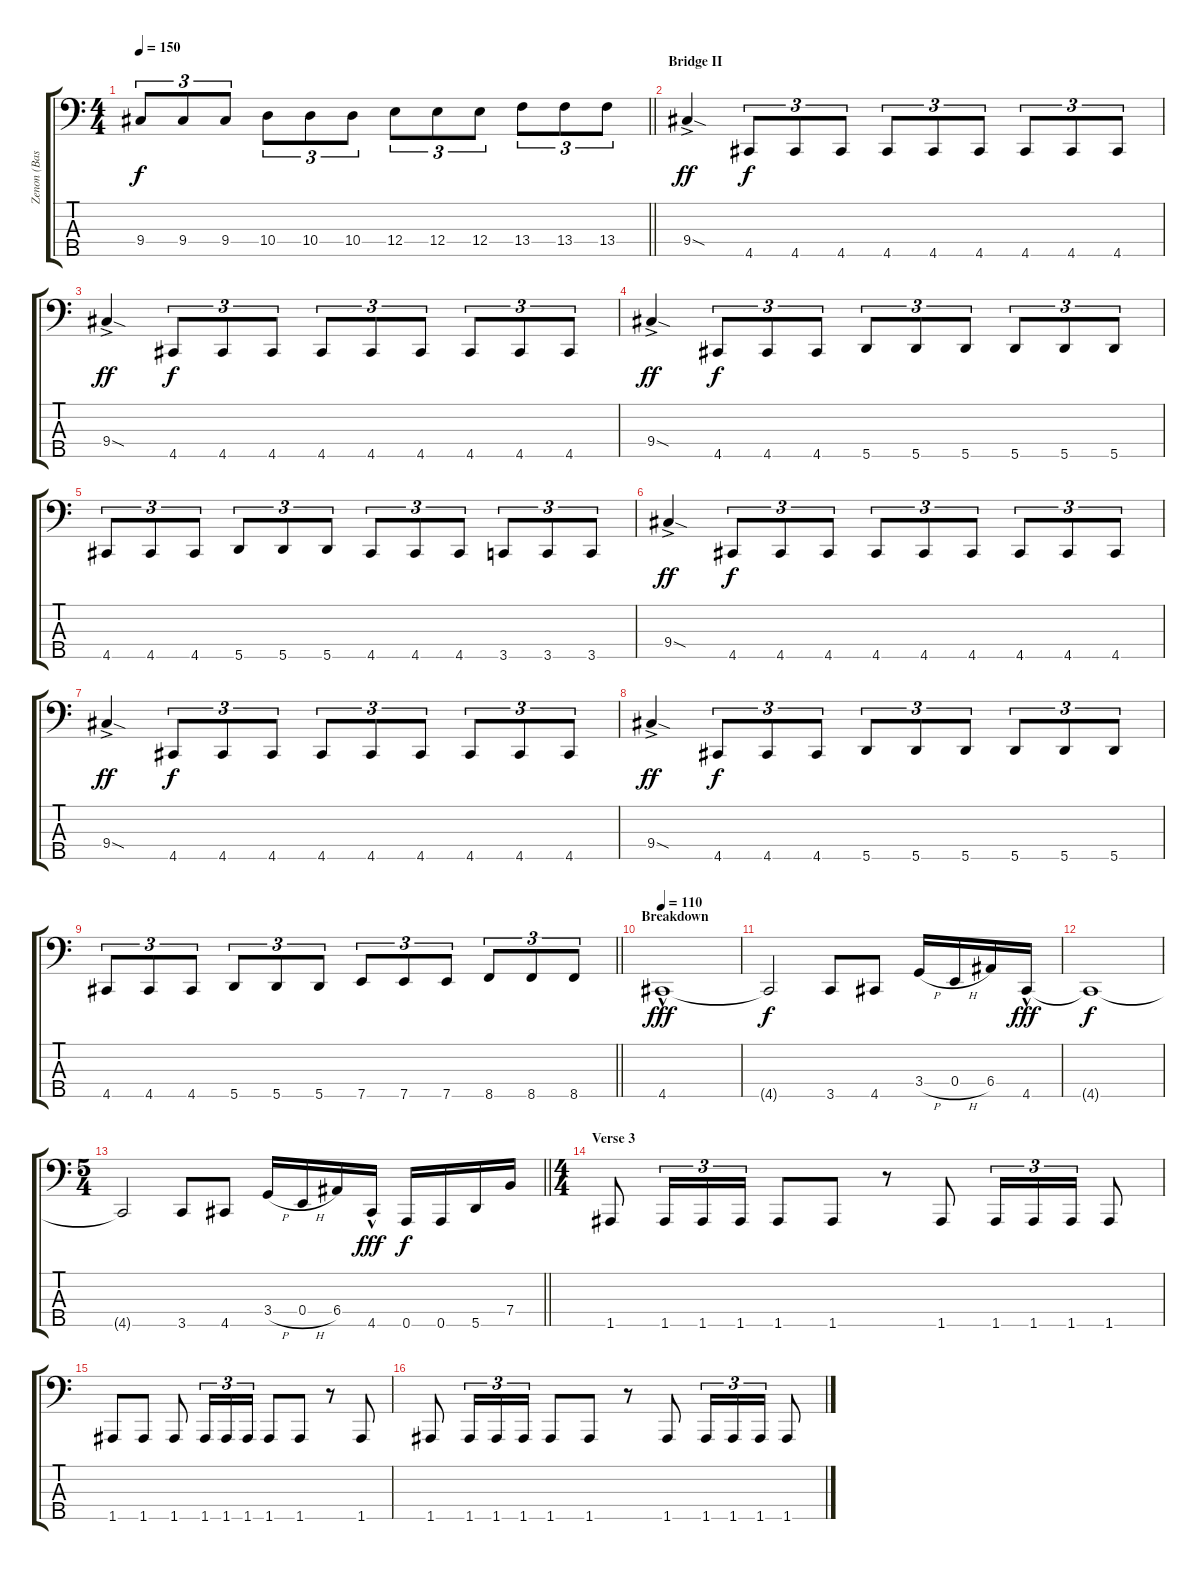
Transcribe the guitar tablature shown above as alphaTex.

\track ("Zenon (Bass)" "Zenon (Bas") {instrument electricbasspick}
\staff {score tabs}
\tuning (G2 D2 A1 E1 A0) {hide}
\ts (4 4)
\tempo 150
\clef f4
\barLineRight lightlight
\ks c
9.4.8{tu (3 2) dy f} 9.4.8{tu (3 2)} 9.4.8{tu (3 2)} 10.4.8{tu (3 2)} 10.4.8{tu (3 2)} 10.4.8{tu (3 2)} 12.4.8{tu (3 2)} 12.4.8{tu (3 2)} 12.4.8{tu (3 2)} 13.4.8{tu (3 2)} 13.4.8{tu (3 2)} 13.4.8{tu (3 2)} |
\section ("" "Bridge II")
9.4{sod ac}.4{dy ff} 4.5.8{tu (3 2) dy f} 4.5.8{tu (3 2)} 4.5.8{tu (3 2)} 4.5.8{tu (3 2)} 4.5.8{tu (3 2)} 4.5.8{tu (3 2)} 4.5.8{tu (3 2)} 4.5.8{tu (3 2)} 4.5.8{tu (3 2)} |
9.4{sod ac}.4{dy ff} 4.5.8{tu (3 2) dy f} 4.5.8{tu (3 2)} 4.5.8{tu (3 2)} 4.5.8{tu (3 2)} 4.5.8{tu (3 2)} 4.5.8{tu (3 2)} 4.5.8{tu (3 2)} 4.5.8{tu (3 2)} 4.5.8{tu (3 2)} |
9.4{sod ac}.4{dy ff} 4.5.8{tu (3 2) dy f} 4.5.8{tu (3 2)} 4.5.8{tu (3 2)} 5.5.8{tu (3 2)} 5.5.8{tu (3 2)} 5.5.8{tu (3 2)} 5.5.8{tu (3 2)} 5.5.8{tu (3 2)} 5.5.8{tu (3 2)} |
4.5.8{tu (3 2)} 4.5.8{tu (3 2)} 4.5.8{tu (3 2)} 5.5.8{tu (3 2)} 5.5.8{tu (3 2)} 5.5.8{tu (3 2)} 4.5.8{tu (3 2)} 4.5.8{tu (3 2)} 4.5.8{tu (3 2)} 3.5.8{tu (3 2)} 3.5.8{tu (3 2)} 3.5.8{tu (3 2)} |
9.4{sod ac}.4{dy ff} 4.5.8{tu (3 2) dy f} 4.5.8{tu (3 2)} 4.5.8{tu (3 2)} 4.5.8{tu (3 2)} 4.5.8{tu (3 2)} 4.5.8{tu (3 2)} 4.5.8{tu (3 2)} 4.5.8{tu (3 2)} 4.5.8{tu (3 2)} |
9.4{sod ac}.4{dy ff} 4.5.8{tu (3 2) dy f} 4.5.8{tu (3 2)} 4.5.8{tu (3 2)} 4.5.8{tu (3 2)} 4.5.8{tu (3 2)} 4.5.8{tu (3 2)} 4.5.8{tu (3 2)} 4.5.8{tu (3 2)} 4.5.8{tu (3 2)} |
9.4{sod ac}.4{dy ff} 4.5.8{tu (3 2) dy f} 4.5.8{tu (3 2)} 4.5.8{tu (3 2)} 5.5.8{tu (3 2)} 5.5.8{tu (3 2)} 5.5.8{tu (3 2)} 5.5.8{tu (3 2)} 5.5.8{tu (3 2)} 5.5.8{tu (3 2)} |
\barLineRight lightlight
4.5.8{tu (3 2)} 4.5.8{tu (3 2)} 4.5.8{tu (3 2)} 5.5.8{tu (3 2)} 5.5.8{tu (3 2)} 5.5.8{tu (3 2)} 7.5.8{tu (3 2)} 7.5.8{tu (3 2)} 7.5.8{tu (3 2)} 8.5.8{tu (3 2)} 8.5.8{tu (3 2)} 8.5.8{tu (3 2)} |
\section ("" "Breakdown")
\tempo 110
4.5{hac}.1{dy fff} |
4.5{t}.2{dy f} 3.5.8 4.5.8 3.4{h}.16 0.4{h}.16 6.4.16 4.5{hac}.16{dy fff} |
4.5{t}.1{dy f} |
\ts (5 4)
\barLineRight lightlight
4.5{t}.2 3.5.8 4.5.8 3.4{h}.16 0.4{h}.16 6.4.16 4.5{hac}.16{dy fff} 0.5.16{dy f} 0.5.16 5.5.16 7.4.16 |
\ts (4 4)
\section ("" "Verse 3")
1.5.8 1.5.16{tu (3 2)} 1.5.16{tu (3 2)} 1.5.16{tu (3 2)} 1.5.8 1.5.8 r.8 1.5.8 1.5.16{tu (3 2)} 1.5.16{tu (3 2)} 1.5.16{tu (3 2)} 1.5.8 |
1.5.8 1.5.8 1.5.8 1.5.16{tu (3 2)} 1.5.16{tu (3 2)} 1.5.16{tu (3 2)} 1.5.8 1.5.8 r.8 1.5.8 |
1.5.8 1.5.16{tu (3 2)} 1.5.16{tu (3 2)} 1.5.16{tu (3 2)} 1.5.8 1.5.8 r.8 1.5.8 1.5.16{tu (3 2)} 1.5.16{tu (3 2)} 1.5.16{tu (3 2)} 1.5.8
